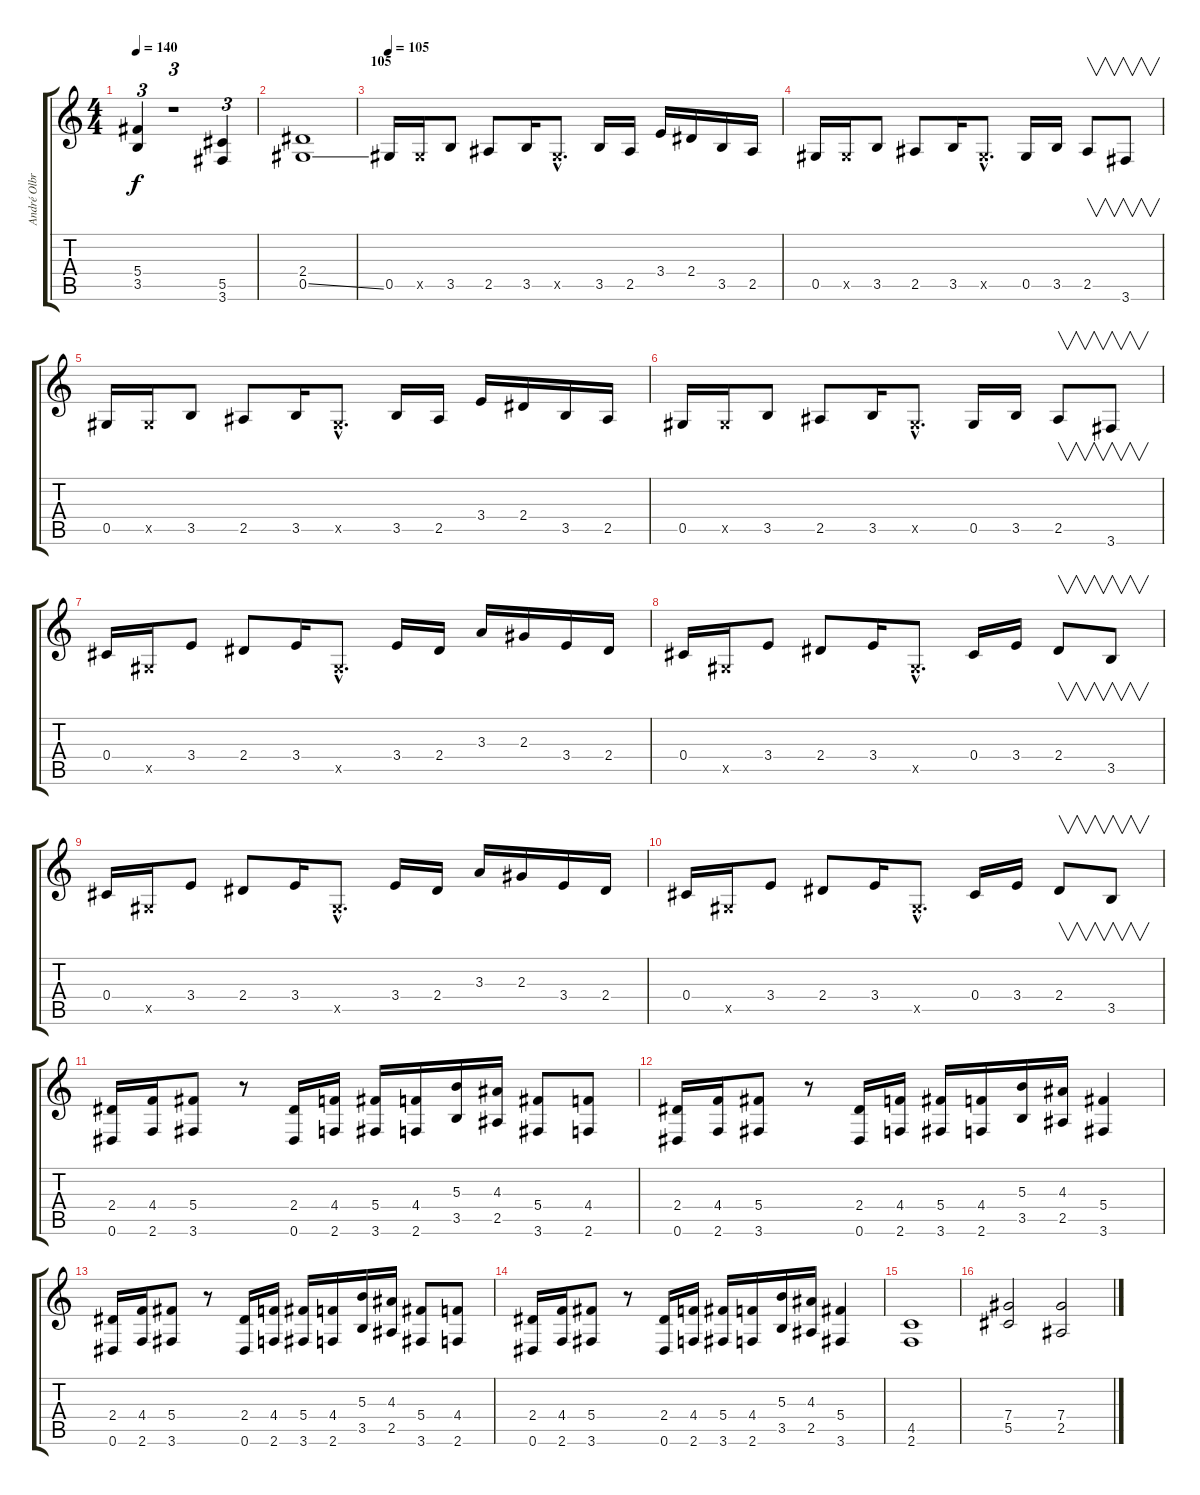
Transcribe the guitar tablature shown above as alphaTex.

\track ("André Olbrich" "André Olbr") {instrument distortionguitar}
\staff {score tabs}
\tuning (Eb4 Bb3 Gb3 Db3 Ab2 Eb2) {hide}
\ts (4 4)
\tempo 140
\clef g2
\ks c
(5.4{t} 3.5{t}).4{tu (3 2) dy f} r.1{tu (3 2)} (5.5 3.6).4{tu (3 2)} |
(2.4 0.5{ss}).1 |
\section ("" "105")
\tempo 105
0.5.16 0.5{x}.16 3.5.8 2.5.8 3.5.16 0.5{hac x}.8{d} 3.5.16 2.5.16 3.4.16 2.4.16 3.5.16 2.5.16 |
0.5.16 0.5{x}.16 3.5.8 2.5.8 3.5.16 0.5{hac x}.8{d} 0.5.16 3.5.16 2.5.8{v} 3.6.8{v} |
0.5.16 0.5{x}.16 3.5.8 2.5.8 3.5.16 0.5{hac x}.8{d} 3.5.16 2.5.16 3.4.16 2.4.16 3.5.16 2.5.16 |
0.5.16 0.5{x}.16 3.5.8 2.5.8 3.5.16 0.5{hac x}.8{d} 0.5.16 3.5.16 2.5.8{v} 3.6.8{v} |
0.4.16 0.5{x}.16 3.4.8 2.4.8 3.4.16 0.5{hac x}.8{d} 3.4.16 2.4.16 3.3.16 2.3.16 3.4.16 2.4.16 |
0.4.16 0.5{x}.16 3.4.8 2.4.8 3.4.16 0.5{hac x}.8{d} 0.4.16 3.4.16 2.4.8{v} 3.5.8{v} |
0.4.16 0.5{x}.16 3.4.8 2.4.8 3.4.16 0.5{hac x}.8{d} 3.4.16 2.4.16 3.3.16 2.3.16 3.4.16 2.4.16 |
0.4.16 0.5{x}.16 3.4.8 2.4.8 3.4.16 0.5{hac x}.8{d} 0.4.16 3.4.16 2.4.8{v} 3.5.8{v} |
(2.4 0.6).16 (4.4 2.6).16 (5.4 3.6).8 r.8 (2.4 0.6).16 (4.4 2.6).16 (5.4 3.6).16 (4.4 2.6).16 (5.3 3.5).16 (4.3 2.5).16 (5.4 3.6).8 (4.4 2.6).8 |
(2.4 0.6).16 (4.4 2.6).16 (5.4 3.6).8 r.8 (2.4 0.6).16 (4.4 2.6).16 (5.4 3.6).16 (4.4 2.6).16 (5.3 3.5).16 (4.3 2.5).16 (5.4 3.6).4 |
(2.4 0.6).16 (4.4 2.6).16 (5.4 3.6).8 r.8 (2.4 0.6).16 (4.4 2.6).16 (5.4 3.6).16 (4.4 2.6).16 (5.3 3.5).16 (4.3 2.5).16 (5.4 3.6).8 (4.4 2.6).8 |
(2.4 0.6).16 (4.4 2.6).16 (5.4 3.6).8 r.8 (2.4 0.6).16 (4.4 2.6).16 (5.4 3.6).16 (4.4 2.6).16 (5.3 3.5).16 (4.3 2.5).16 (5.4 3.6).4 |
(4.5 2.6).1 |
(7.4 5.5).2 (7.4 2.5).2
